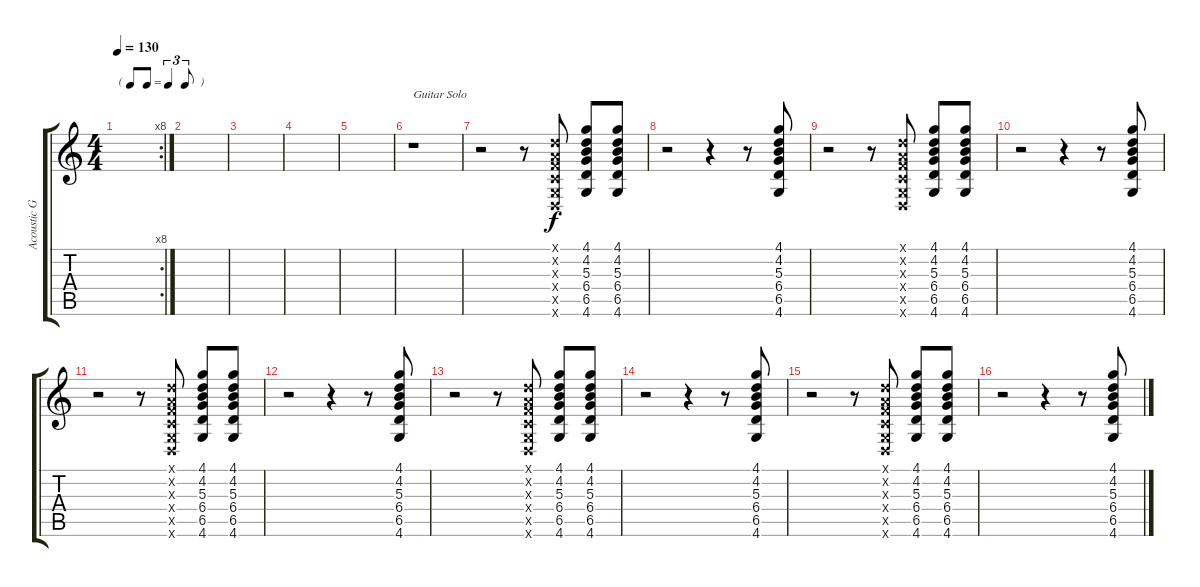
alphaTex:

\track ("Acoustic Guitar" "Acoustic G") {instrument acousticguitarsteel}
\staff {score tabs}
\tuning (Eb4 Bb3 Gb3 Db3 Ab2 Eb2) {hide}
\rc 8
\ts (4 4)
\tf triplet8th
\tempo 130
\clef g2
\ks c
|
|
|
|
|
r.1{txt "Guitar Solo"} |
r.2 r.8 (-1.1{x} -1.2{x} -1.3{x} -1.4{x} -1.5{x} -1.6{x}).8 (4.1 4.2 5.3 6.4 6.5 4.6).8 (4.1 4.2 5.3 6.4 6.5 4.6).8 |
r.2 r.4 r.8 (4.1 4.2 5.3 6.4 6.5 4.6).8 |
r.2 r.8 (-1.1{x} -1.2{x} -1.3{x} -1.4{x} -1.5{x} -1.6{x}).8 (4.1 4.2 5.3 6.4 6.5 4.6).8 (4.1 4.2 5.3 6.4 6.5 4.6).8 |
r.2 r.4 r.8 (4.1 4.2 5.3 6.4 6.5 4.6).8 |
r.2 r.8 (-1.1{x} -1.2{x} -1.3{x} -1.4{x} -1.5{x} -1.6{x}).8 (4.1 4.2 5.3 6.4 6.5 4.6).8 (4.1 4.2 5.3 6.4 6.5 4.6).8 |
r.2 r.4 r.8 (4.1 4.2 5.3 6.4 6.5 4.6).8 |
r.2 r.8 (-1.1{x} -1.2{x} -1.3{x} -1.4{x} -1.5{x} -1.6{x}).8 (4.1 4.2 5.3 6.4 6.5 4.6).8 (4.1 4.2 5.3 6.4 6.5 4.6).8 |
r.2 r.4 r.8 (4.1 4.2 5.3 6.4 6.5 4.6).8 |
r.2 r.8 (-1.1{x} -1.2{x} -1.3{x} -1.4{x} -1.5{x} -1.6{x}).8 (4.1 4.2 5.3 6.4 6.5 4.6).8 (4.1 4.2 5.3 6.4 6.5 4.6).8 |
r.2 r.4 r.8 (4.1 4.2 5.3 6.4 6.5 4.6).8
